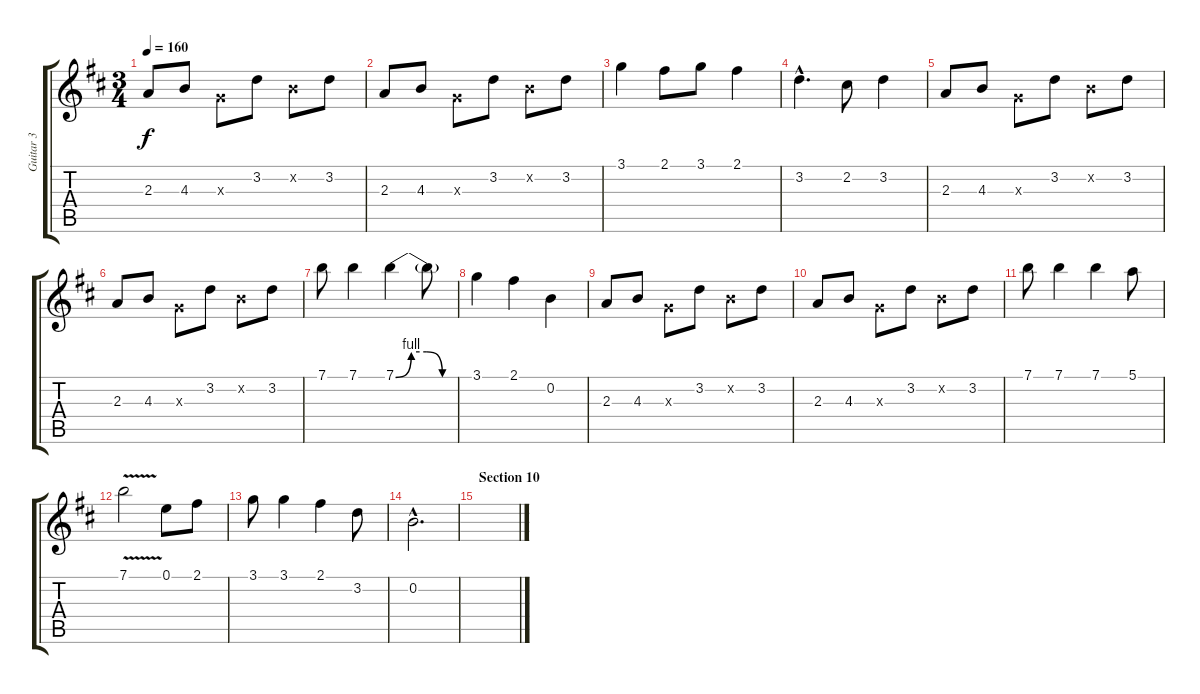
\track ("Guitar 3" "Guitar 3") {instrument overdrivenguitar}
\staff {score tabs}
\tuning (E4 B3 G3 D3 A2 E2) {hide}
\ts (3 4)
\tempo 160
\clef g2
\ks bminor
2.3.8{dy f} 4.3.8 0.3{x}.8 3.2.8 0.2{x}.8 3.2.8 |
2.3.8 4.3.8 0.3{x}.8 3.2.8 0.2{x}.8 3.2.8 |
3.1.4 2.1.8 3.1.8 2.1.4 |
3.2{hac}.4{d} 2.2.8 3.2.4 |
2.3.8 4.3.8 0.3{x}.8 3.2.8 0.2{x}.8 3.2.8 |
2.3.8 4.3.8 0.3{x}.8 3.2.8 0.2{x}.8 3.2.8 |
7.1.8 7.1.4 7.1{be (custom 0 0 15 4 30 4 45 0 60 0)}.4 7.1{t}.8 |
3.1.4 2.1.4 0.2.4 |
2.3.8 4.3.8 0.3{x}.8 3.2.8 0.2{x}.8 3.2.8 |
2.3.8 4.3.8 0.3{x}.8 3.2.8 0.2{x}.8 3.2.8 |
7.1.8 7.1.4 7.1.4 5.1.8 |
7.1{v}.2 0.1.8 2.1.8 |
3.1.8 3.1.4 2.1.4 3.2.8 |
0.2{hac}.2{d} |
\section ("" "Section 10")
